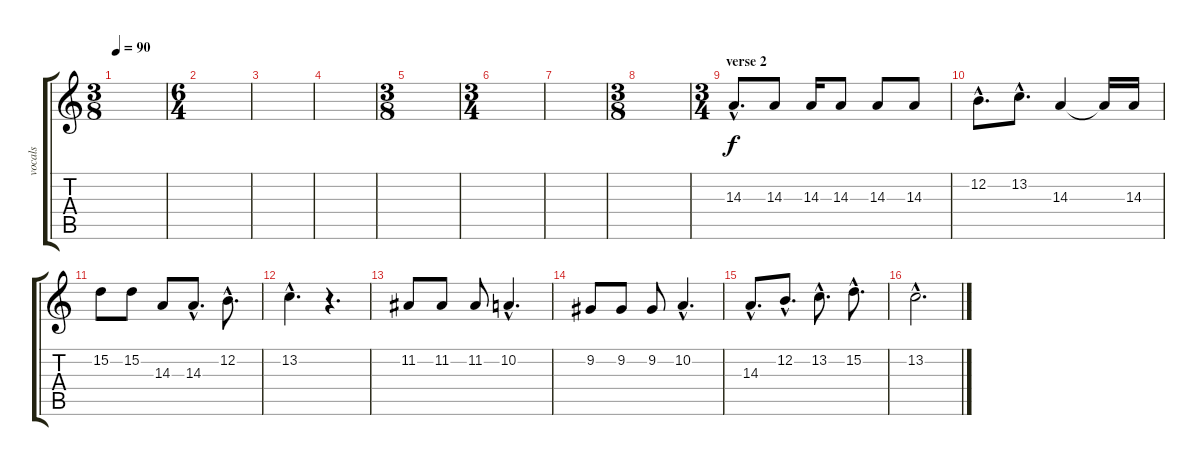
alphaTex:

\track ("vocals" "vocals") {instrument frenchhorn}
\staff {score tabs}
\tuning (E4 B3 G3 D3 A2 E2) {hide}
\ts (3 8)
\tempo 90
\clef g2
\ks c
|
\ts (6 4)
|
|
|
\ts (3 8)
|
\ts (3 4)
|
|
\ts (3 8)
|
\ts (3 4)
\section ("" "verse 2")
14.3{hac}.8{d} 14.3.8 14.3.16 14.3.8 14.3.8 14.3.8 |
12.2{hac}.8{d} 13.2{hac}.8{d} 14.3.4 14.3{t}.16 14.3.16 |
15.2.8 15.2.8 14.3.8 14.3{hac}.8{d} 12.2{hac}.8{d} |
13.2{hac}.4{d} r.4{d} |
11.2.8 11.2.8 11.2.8 10.2{hac}.4{d} |
9.2.8 9.2.8 9.2.8 10.2{hac}.4{d} |
14.3{hac}.8{d} 12.2{hac}.8{d} 13.2{hac}.8{d} 15.2{hac}.8{d} |
13.2{hac}.2{d}
